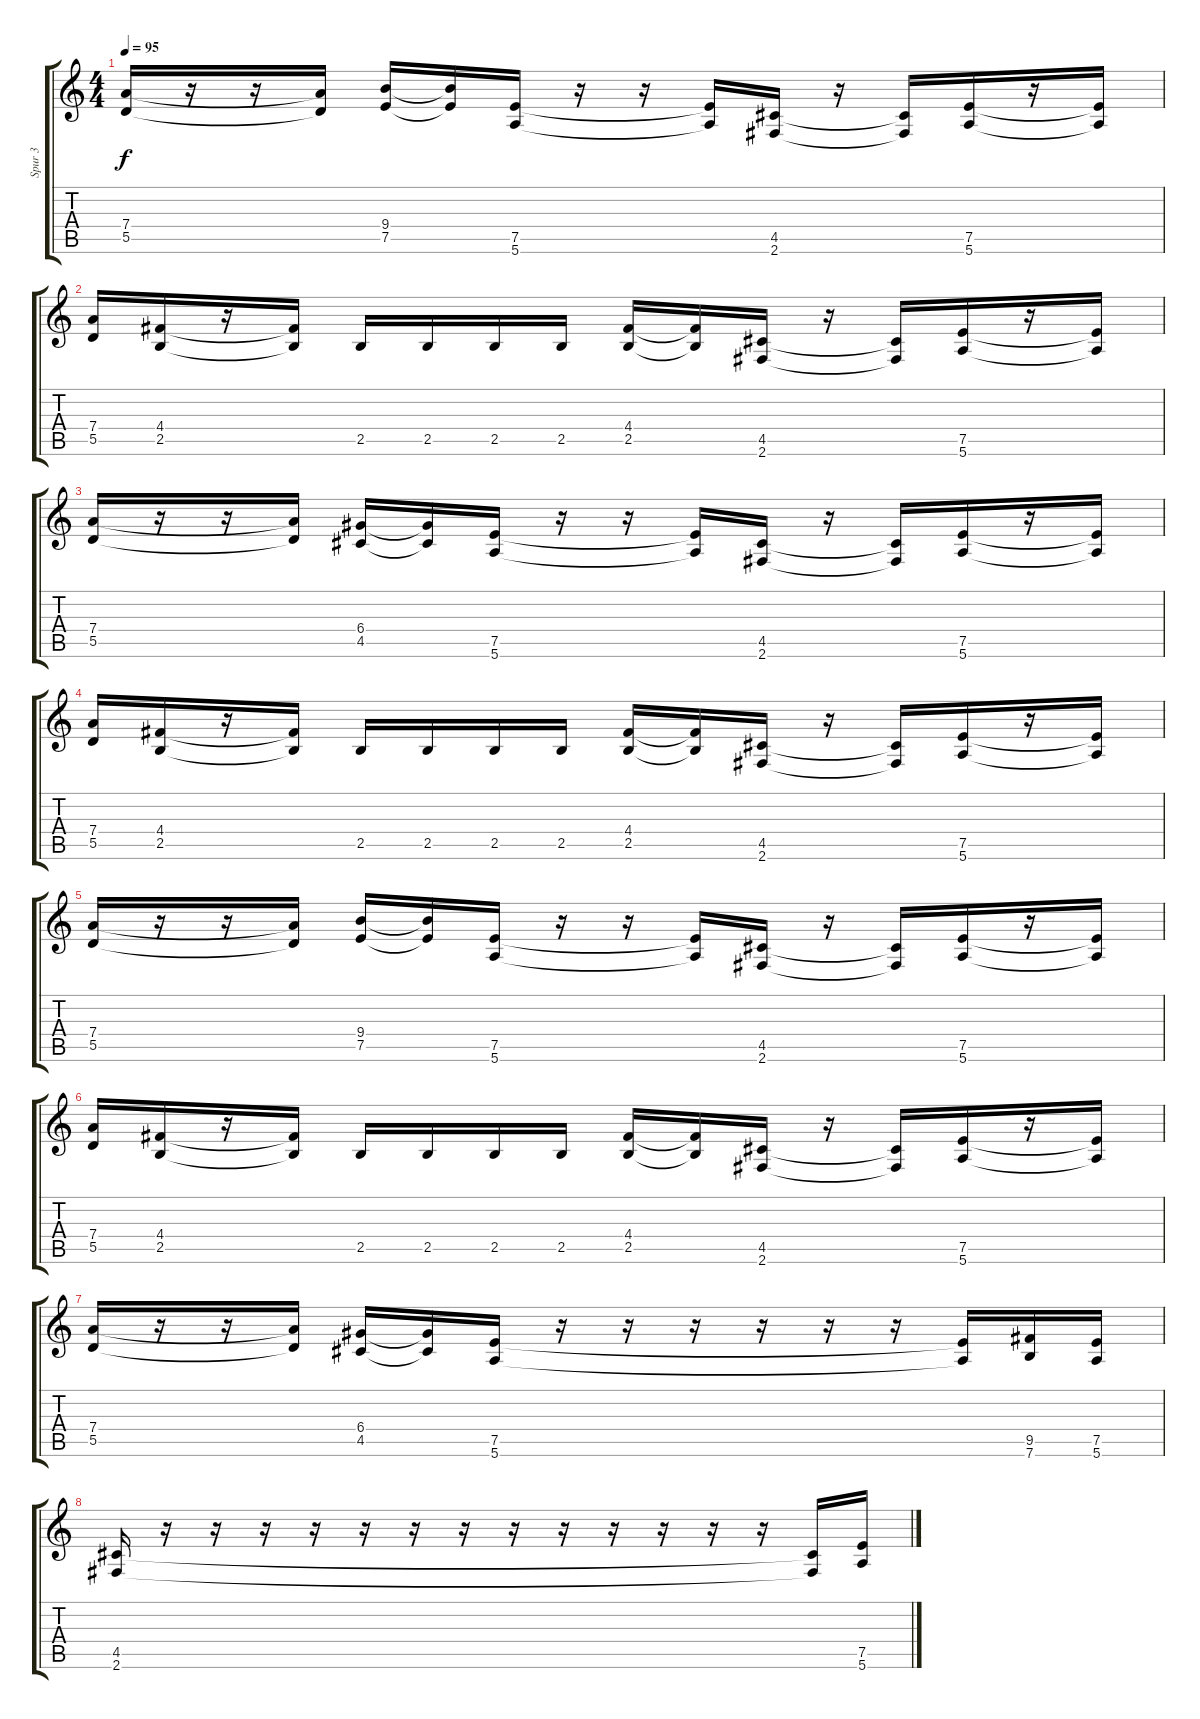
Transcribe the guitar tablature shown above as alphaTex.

\track ("Spur 3" "Spur 3") {instrument distortionguitar}
\staff {score tabs}
\tuning (E4 B3 G3 D3 A2 E2) {hide}
\ts (4 4)
\tempo 95
\clef g2
\ks c
(7.4 5.5).16{dy f} r.16 r.16 (7.4{t} 5.5{t}).16 (9.4 7.5).16 (9.4{t} 7.5{t}).16 (7.5 5.6).16 r.16 r.16 (7.5{t} 5.6{t}).16 (4.5 2.6).16 r.16 (4.5{t} 2.6{t}).16 (7.5 5.6).16 r.16 (7.5{t} 5.6{t}).16 |
(7.4 5.5).16 (4.4 2.5).16 r.16 (4.4{t} 2.5{t}).16 2.5.16 2.5.16 2.5.16 2.5.16 (4.4 2.5).16 (4.4{t} 2.5{t}).16 (4.5 2.6).16 r.16 (4.5{t} 2.6{t}).16 (7.5 5.6).16 r.16 (7.5{t} 5.6{t}).16 |
(7.4 5.5).16 r.16 r.16 (7.4{t} 5.5{t}).16 (6.4 4.5).16 (6.4{t} 4.5{t}).16 (7.5 5.6).16 r.16 r.16 (7.5{t} 5.6{t}).16 (4.5 2.6).16 r.16 (4.5{t} 2.6{t}).16 (7.5 5.6).16 r.16 (7.5{t} 5.6{t}).16 |
(7.4 5.5).16 (4.4 2.5).16 r.16 (4.4{t} 2.5{t}).16 2.5.16 2.5.16 2.5.16 2.5.16 (4.4 2.5).16 (4.4{t} 2.5{t}).16 (4.5 2.6).16 r.16 (4.5{t} 2.6{t}).16 (7.5 5.6).16 r.16 (7.5{t} 5.6{t}).16 |
(7.4 5.5).16 r.16 r.16 (7.4{t} 5.5{t}).16 (9.4 7.5).16 (9.4{t} 7.5{t}).16 (7.5 5.6).16 r.16 r.16 (7.5{t} 5.6{t}).16 (4.5 2.6).16 r.16 (4.5{t} 2.6{t}).16 (7.5 5.6).16 r.16 (7.5{t} 5.6{t}).16 |
(7.4 5.5).16 (4.4 2.5).16 r.16 (4.4{t} 2.5{t}).16 2.5.16 2.5.16 2.5.16 2.5.16 (4.4 2.5).16 (4.4{t} 2.5{t}).16 (4.5 2.6).16 r.16 (4.5{t} 2.6{t}).16 (7.5 5.6).16 r.16 (7.5{t} 5.6{t}).16 |
(7.4 5.5).16 r.16 r.16 (7.4{t} 5.5{t}).16 (6.4 4.5).16 (6.4{t} 4.5{t}).16 (7.5 5.6).16 r.16 r.16 r.16 r.16 r.16 r.16 (7.5{t} 5.6{t}).16 (9.5 7.6).16 (7.5 5.6).16 |
(4.5 2.6).16 r.16 r.16 r.16 r.16 r.16 r.16 r.16 r.16 r.16 r.16 r.16 r.16 r.16 (4.5{t} 2.6{t}).16 (7.5 5.6).16
